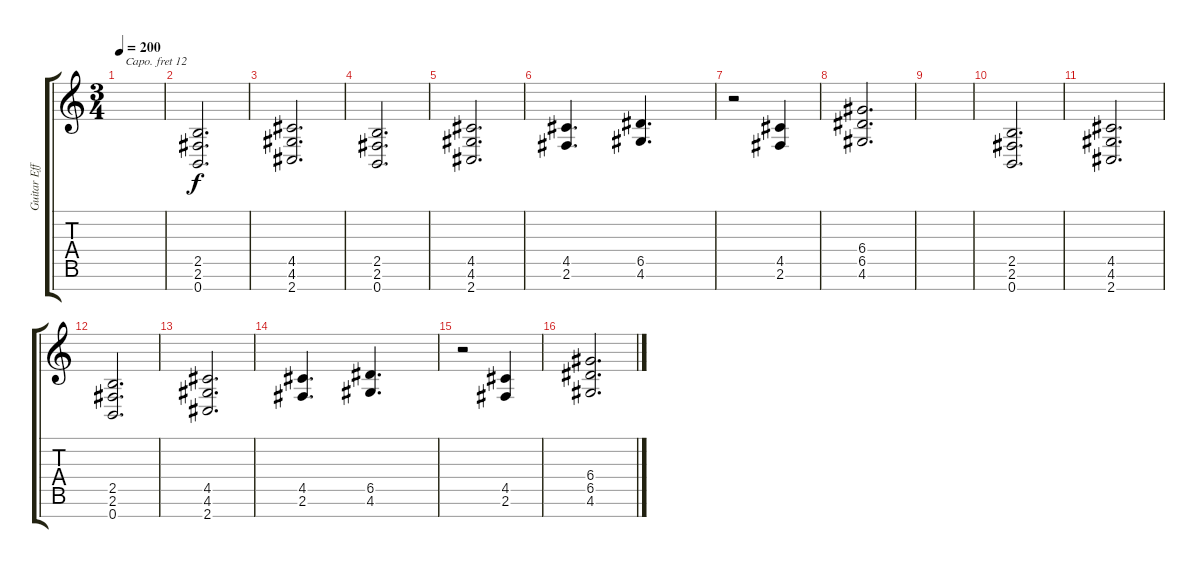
\track ("Guitar Effect" "Guitar Eff") {instrument synthbrass1}
\staff {score tabs}
\capo 12
\tuning (E4 B3 G3 D3 A2 E2 B1) {hide}
\ts (3 4)
\tempo 200
\clef g2
\ks c
|
(2.5 2.6 0.7).2{d} |
(4.5 4.6 2.7).2{d} |
(2.5 2.6 0.7).2{d} |
(4.5 4.6 2.7).2{d} |
(4.5 2.6).4{d} (6.5 4.6).4{d} |
r.2 (4.5 2.6).4 |
(6.4 6.5 4.6).2{d} |
|
(2.5 2.6 0.7).2{d} |
(4.5 4.6 2.7).2{d} |
(2.5 2.6 0.7).2{d} |
(4.5 4.6 2.7).2{d} |
(4.5 2.6).4{d} (6.5 4.6).4{d} |
r.2 (4.5 2.6).4 |
(6.4 6.5 4.6).2{d}
